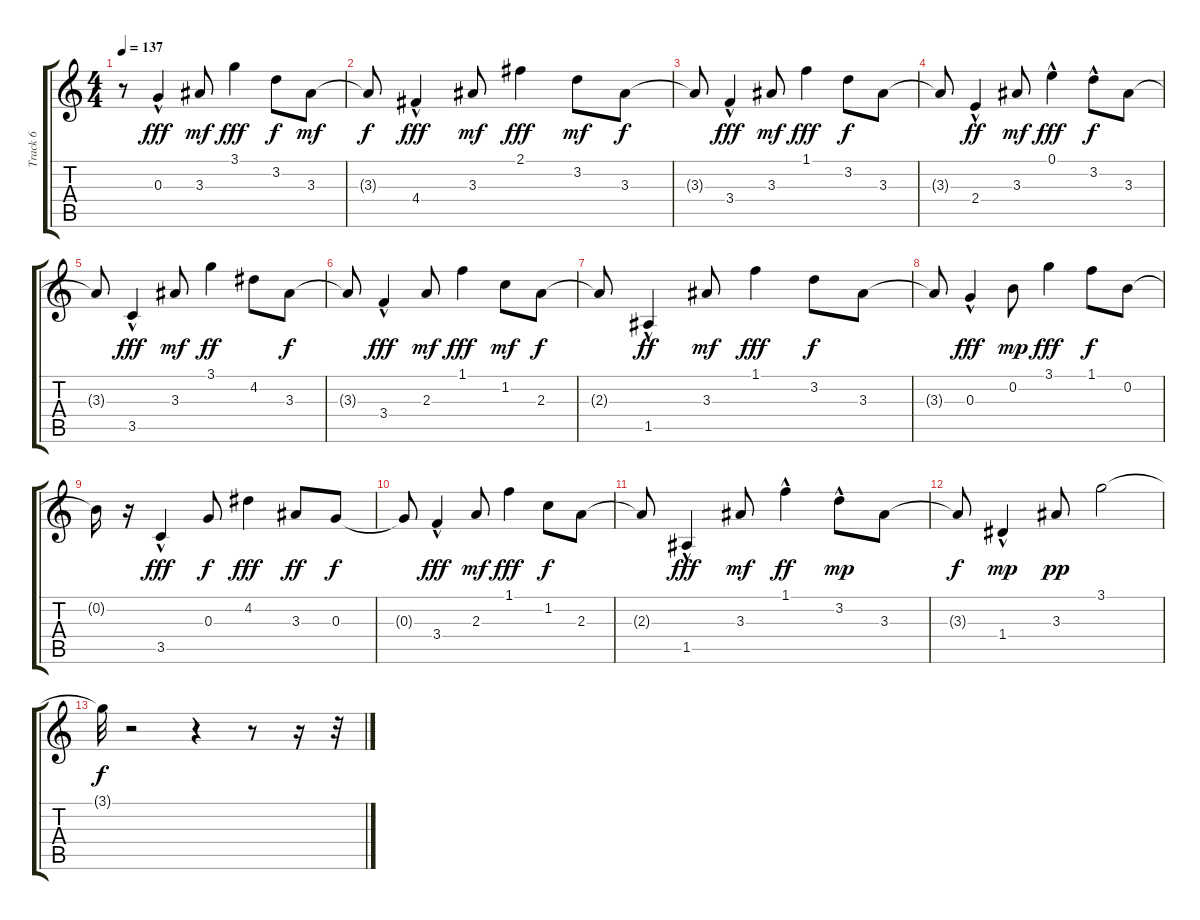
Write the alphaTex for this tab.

\track ("Track 6" "Track 6") {instrument acousticguitarsteel}
\staff {score tabs}
\tuning (E4 B3 G3 D3 A2 E2) {hide}
\ts (4 4)
\tempo 137
\clef g2
\ks c
r.8{dy ff} 0.3{hac}.4{dy fff} 3.3.8{dy mf} 3.1.4{dy fff} 3.2.8{dy f} 3.3.8{dy mf} |
3.3{t}.8{dy f} 4.4{hac}.4{dy fff} 3.3.8{dy mf} 2.1.4{dy fff} 3.2.8{dy mf} 3.3.8{dy f} |
3.3{t}.8 3.4{hac}.4{dy fff} 3.3.8{dy mf} 1.1.4{dy fff} 3.2.8{dy f} 3.3.8 |
3.3{t}.8 2.4{hac}.4{dy ff} 3.3.8{dy mf} 0.1{hac}.4{dy fff} 3.2{hac}.8{dy f} 3.3.8 |
3.3{t}.8 3.5{hac}.4{dy fff} 3.3.8{dy mf} 3.1.4{dy ff} 4.2.8 3.3.8{dy f} |
3.3{t}.8 3.4{hac}.4{dy fff} 2.3.8{dy mf} 1.1.4{dy fff} 1.2.8{dy mf} 2.3.8{dy f} |
2.3{t}.8 1.5{hac}.4{dy ff} 3.3.8{dy mf} 1.1.4{dy fff} 3.2.8{dy f} 3.3.8 |
3.3{t}.8 0.3{hac}.4{dy fff} 0.2.8{dy mp} 3.1.4{dy fff} 1.1.8{dy f} 0.2.8 |
0.2{t}.16 r.16 3.5{hac}.4{dy fff} 0.3.8{dy f} 4.2.4{dy fff} 3.3.8{dy ff} 0.3.8{dy f} |
0.3{t}.8 3.4{hac}.4{dy fff} 2.3.8{dy mf} 1.1.4{dy fff} 1.2.8{dy f} 2.3.8 |
2.3{t}.8 1.5{hac}.4{dy fff} 3.3.8{dy mf} 1.1{hac}.4{dy ff} 3.2{hac}.8{dy mp} 3.3.8 |
3.3{t}.8{dy f} 1.4{hac}.4{dy mp} 3.3.8{dy pp} 3.1.2 |
3.1{t}.32{dy f} r.2 r.4 r.8 r.16 r.32
